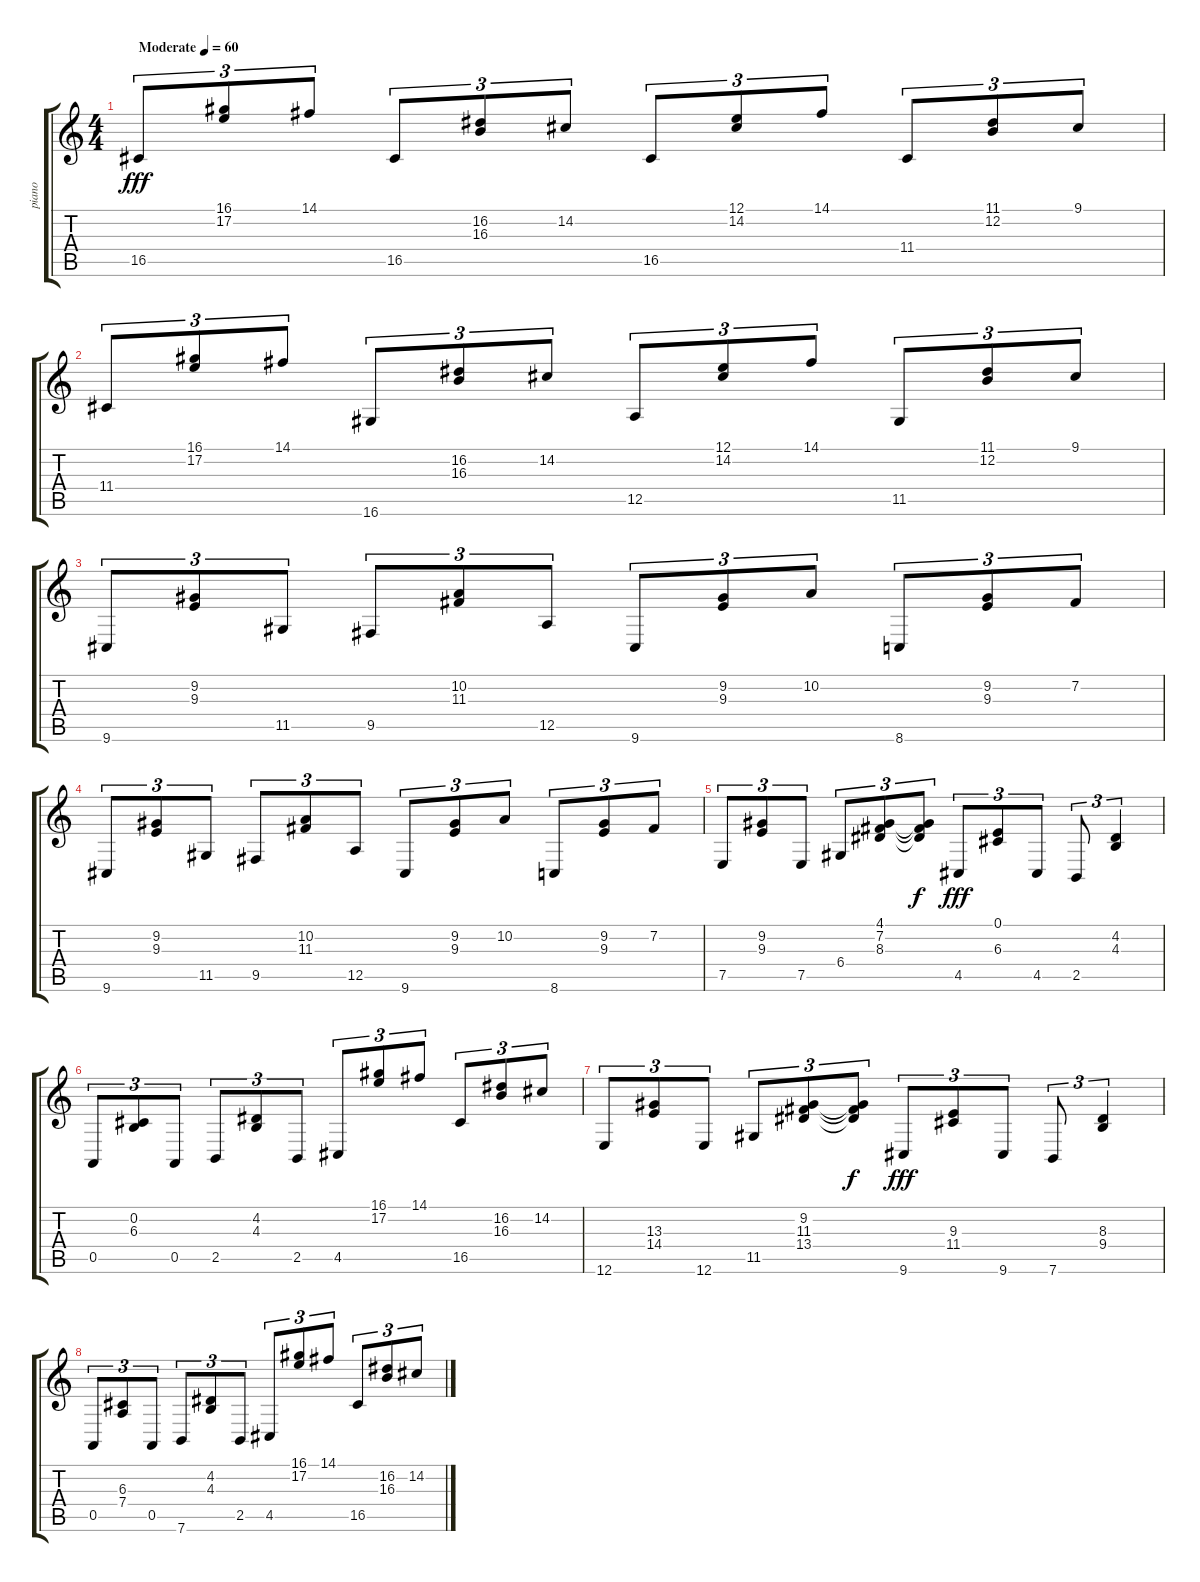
\track ("piano" "piano") {instrument acousticgrandpiano}
\staff {score tabs}
\tuning (E4 B3 G3 D3 A2 E2) {hide}
\ts (4 4)
\tempo (60 "Moderate")
\clef g2
\ks c
16.5.8{tu (3 2) dy fff instrument acousticgrandpiano} (16.1 17.2).8{tu (3 2)} 14.1.8{tu (3 2)} 16.5.8{tu (3 2)} (16.2 16.3).8{tu (3 2)} 14.2.8{tu (3 2)} 16.5.8{tu (3 2)} (12.1 14.2).8{tu (3 2)} 14.1.8{tu (3 2)} 11.4.8{tu (3 2)} (11.1 12.2).8{tu (3 2)} 9.1.8{tu (3 2)} |
11.4.8{tu (3 2)} (16.1 17.2).8{tu (3 2)} 14.1.8{tu (3 2)} 16.6.8{tu (3 2)} (16.2 16.3).8{tu (3 2)} 14.2.8{tu (3 2)} 12.5.8{tu (3 2)} (12.1 14.2).8{tu (3 2)} 14.1.8{tu (3 2)} 11.5.8{tu (3 2)} (11.1 12.2).8{tu (3 2)} 9.1.8{tu (3 2)} |
9.6.8{tu (3 2)} (9.2 9.3).8{tu (3 2)} 11.5.8{tu (3 2)} 9.5.8{tu (3 2)} (10.2 11.3).8{tu (3 2)} 12.5.8{tu (3 2)} 9.6.8{tu (3 2)} (9.2 9.3).8{tu (3 2)} 10.2.8{tu (3 2)} 8.6.8{tu (3 2)} (9.2 9.3).8{tu (3 2)} 7.2.8{tu (3 2)} |
9.6.8{tu (3 2)} (9.2 9.3).8{tu (3 2)} 11.5.8{tu (3 2)} 9.5.8{tu (3 2)} (10.2 11.3).8{tu (3 2)} 12.5.8{tu (3 2)} 9.6.8{tu (3 2)} (9.2 9.3).8{tu (3 2)} 10.2.8{tu (3 2)} 8.6.8{tu (3 2)} (9.2 9.3).8{tu (3 2)} 7.2.8{tu (3 2)} |
7.5.8{tu (3 2)} (9.2 9.3).8{tu (3 2)} 7.5.8{tu (3 2)} 6.4.8{tu (3 2)} (4.1 7.2 8.3).8{tu (3 2)} (4.1{t} 7.2{t} 8.3{t}).8{tu (3 2) dy f} 4.5.8{tu (3 2) dy fff} (0.1 6.3).8{tu (3 2)} 4.5.8{tu (3 2)} 2.5.8{tu (3 2)} (4.2 4.3).4{tu (3 2)} |
0.5.8{tu (3 2)} (0.2 6.3).8{tu (3 2)} 0.5.8{tu (3 2)} 2.5.8{tu (3 2)} (4.2 4.3).8{tu (3 2)} 2.5.8{tu (3 2)} 4.5.8{tu (3 2)} (16.1 17.2).8{tu (3 2)} 14.1.8{tu (3 2)} 16.5.8{tu (3 2)} (16.2 16.3).8{tu (3 2)} 14.2.8{tu (3 2)} |
12.6.8{tu (3 2)} (13.3 14.4).8{tu (3 2)} 12.6.8{tu (3 2)} 11.5.8{tu (3 2)} (9.2 11.3 13.4).8{tu (3 2)} (9.2{t} 11.3{t} 13.4{t}).8{tu (3 2) dy f} 9.6.8{tu (3 2) dy fff} (9.3 11.4).8{tu (3 2)} 9.6.8{tu (3 2)} 7.6.8{tu (3 2)} (8.3 9.4).4{tu (3 2)} |
0.5.8{tu (3 2)} (6.3 7.4).8{tu (3 2)} 0.5.8{tu (3 2)} 7.6.8{tu (3 2)} (4.2 4.3).8{tu (3 2)} 2.5.8{tu (3 2)} 4.5.8{tu (3 2)} (16.1 17.2).8{tu (3 2)} 14.1.8{tu (3 2)} 16.5.8{tu (3 2)} (16.2 16.3).8{tu (3 2)} 14.2.8{tu (3 2)}
